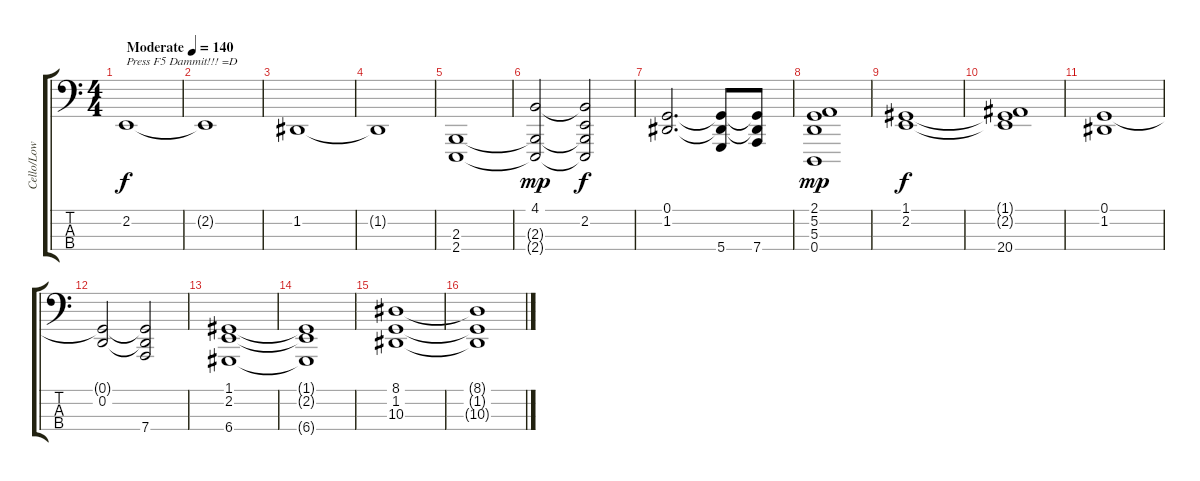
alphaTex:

\track ("Cello/Low Strings" "Cello/Low ") {instrument cello}
\staff {score tabs}
\tuning (G2 D2 A1 D1) {hide}
\ts (4 4)
\tempo (140 "Moderate")
\clef f4
\ks c
2.2.1{txt "Press F5 Dammit!!! =D" dy f instrument cello} |
2.2{t}.1 |
1.2.1 |
1.2{t}.1 |
(2.3 2.4).1 |
(4.1 2.3{t} 2.4{t}).2{dy mp} (4.1{t} 2.2 2.3{t} 2.4{t}).2{dy f} |
(0.1 1.2).2{d} (0.1{t} 1.2{t} 5.4).8 (0.1{t} 1.2{t} 7.4).8 |
(2.1 5.2 5.3 0.4).1{dy mp} |
(1.1 2.2).1{dy f} |
(1.1{t} 2.2{t} 20.4).1 |
(0.1 1.2).1 |
(0.1{t} 0.2).2 (0.1{t} 0.2{t} 7.4).2 |
(1.1 2.2 6.4).1 |
(1.1{t} 2.2{t} 6.4{t}).1 |
(8.1 1.2 10.3).1 |
(8.1{t} 1.2{t} 10.3{t}).1
